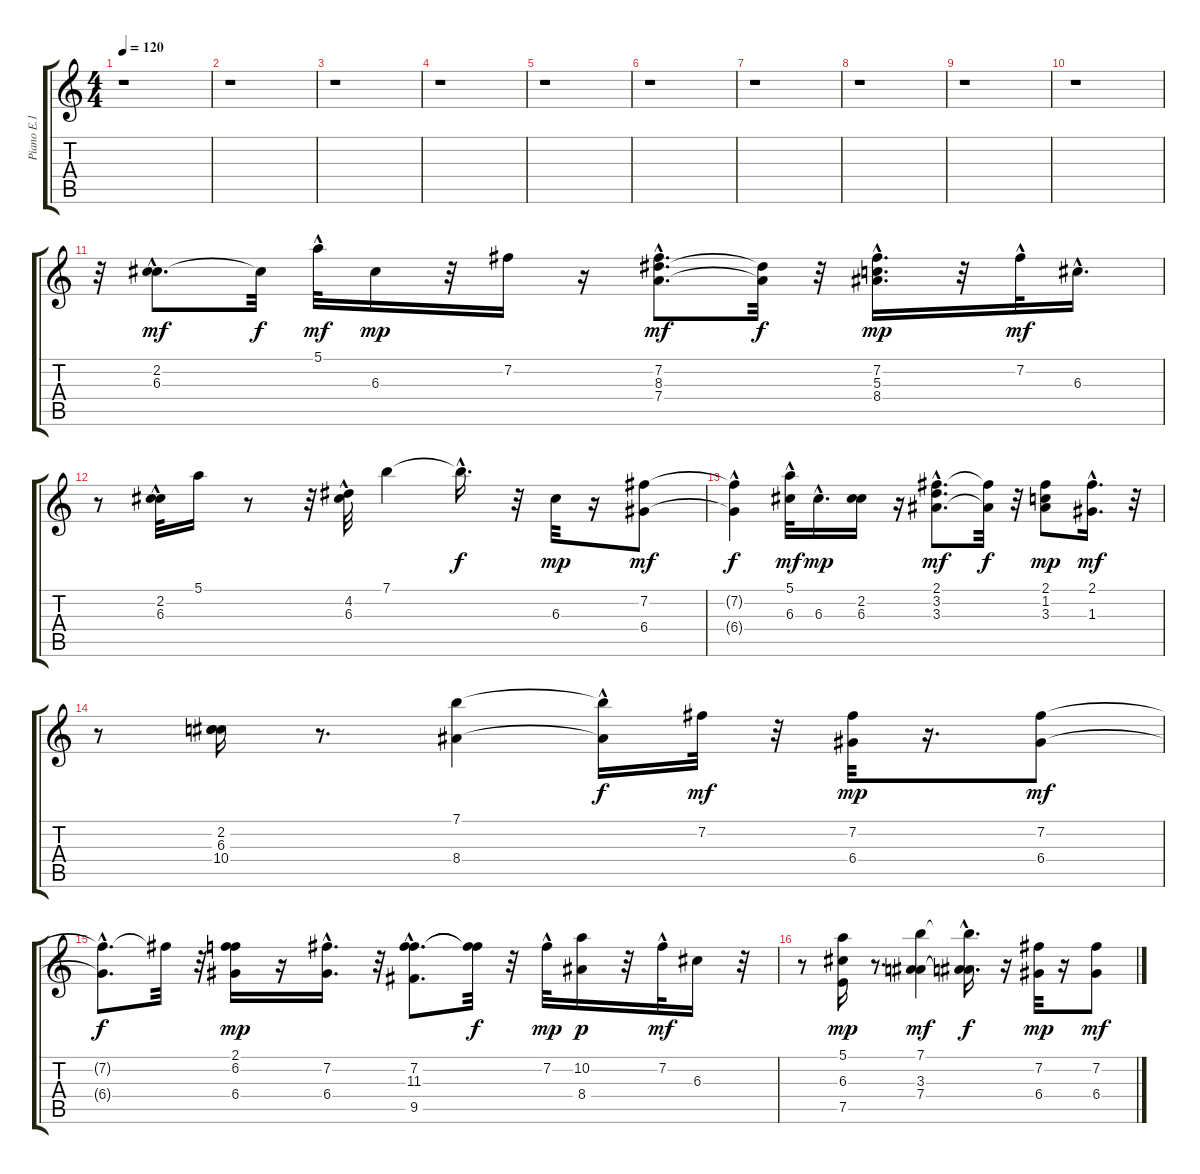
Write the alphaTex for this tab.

\track ("Piano E.1 capa 2" "Piano E.1 ") {instrument acousticguitarnylon}
\staff {score tabs}
\tuning (E4 B3 G3 D3 A2 E2) {hide}
\ts (4 4)
\tempo 120
\clef g2
\ks c
r.1{dy f} |
r.1 |
r.1 |
r.1 |
r.1 |
r.1 |
r.1 |
r.1 |
r.1 |
r.1 |
r.32 (2.2{hac} 6.3{hac}).8{d dy mf} 6.3{t}.32{dy f} 5.1{hac}.32{dy mf} 6.3.16{dy mp} r.32 7.2.16 r.16 (7.2{hac} 8.3{hac} 7.4{hac}).8{d dy mf} (8.3{t} 7.4{t}).32{dy f} r.32 (7.2{hac} 5.3{hac} 8.4).16{d dy mp} r.32 7.2{hac}.32{dy mf} 6.3{hac}.16{d} |
r.8 (2.2 6.3{hac}).32 5.1.16 r.8 r.32 (4.2 6.3{hac}).32 7.1.4 7.1{hac t}.16{d dy f} r.32 6.3.32{dy mp} r.16 (7.2 6.4).8{dy mf} |
(7.2{hac t} 6.4{t}).4{dy f} (5.1{hac} 6.3).32{dy mf} 6.3{hac}.16{d dy mp} (2.2 6.3).16 r.16 (2.1{hac} 3.2{hac} 3.3{hac}).8{d dy mf} (2.1{t} 3.3{t}).32{dy f} r.32 (2.1 1.2 3.3).8{dy mp} (2.1{hac} 1.3).16{d dy mf} r.32 |
r.8 (2.2 6.3 10.4).16 r.8{d} (7.1 8.4).4 (7.1{hac t} 8.4{t}).16{dy f} 7.2.32{dy mf} r.32 (7.2 6.4).32{dy mp} r.16{d} (7.2 6.4).8{dy mf} |
(7.2{hac t} 6.4{hac t}).8{d dy f} 7.2{t}.32 r.32 (2.1 6.2 6.4).16{dy mp} r.16 (7.2{hac} 6.4).16{d} r.32 (7.2{hac} 11.3{hac} 9.5{hac}).8{d} (7.2{t} 11.3{t}).32{dy f} r.32 7.2{hac}.32{dy mp} (10.2 8.4).16{dy p} r.32 7.2{hac}.32{dy mf} 6.3.16 r.32 |
r.8 (5.1 6.3 7.5).16{dy mp} r.8{d} (7.1 3.3 7.4).4{dy mf} (7.1{hac t} 3.3{t} 7.4{hac t}).16{d dy f} r.16 (7.2 6.4).32{dy mp} r.16 (7.2 6.4).8{dy mf}
